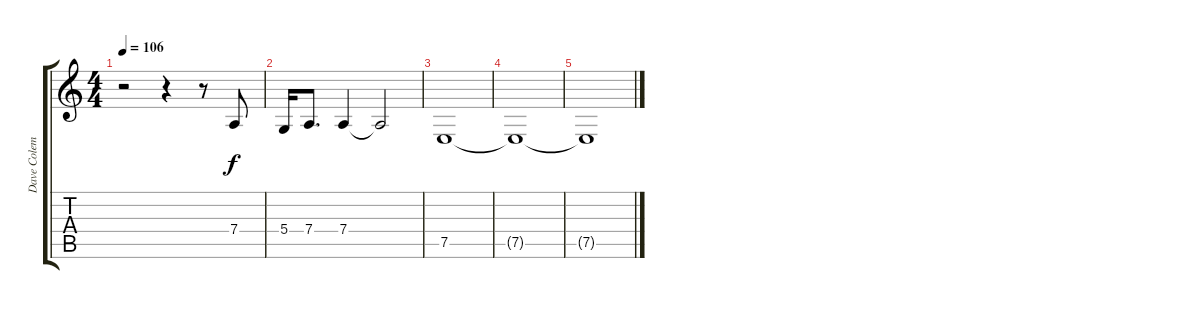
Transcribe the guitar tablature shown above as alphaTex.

\track ("Dave Coleman [Cello]" "Dave Colem") {instrument cello}
\staff {score tabs}
\tuning (E4 B3 G3 D3 A2 E2) {hide}
\ts (4 4)
\tempo 106
\clef g2
\ks c
r.2{dy f} r.4 r.8 7.4.8 |
5.4.16 7.4.8{d} 7.4.4 7.4{t}.2 |
7.5.1 |
7.5{t}.1 |
7.5{t}.1
